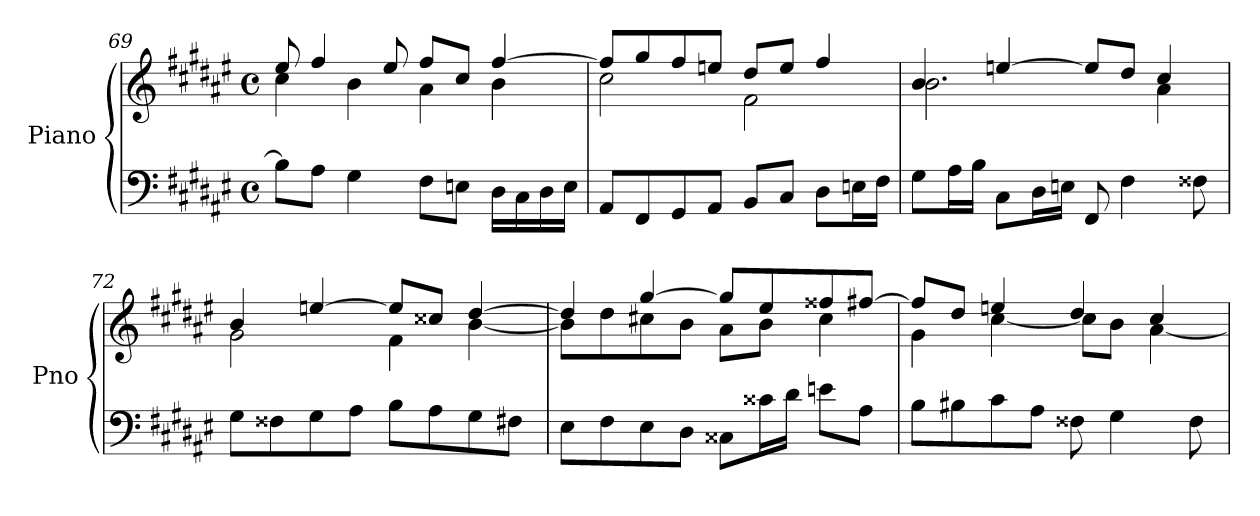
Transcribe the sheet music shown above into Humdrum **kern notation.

**kern	**kern
*part1	*part1
*staff2	*staff1
*I"Piano	*
*I'Pno	*
*clefF4	*clefG2
*k[f#c#g#d#a#e#]	*k[f#c#g#d#a#e#]
*M4/4	*M4/4
*met(c)	*met(c)
=69	=69
*	*^
8B\L]	8ee#/	4cc#\
8A#\J	4ff#/	.
4G#\	.	4b\
.	8ee#/	.
8F#\L	8ff#/L	4a#\
8En\J	8cc#/J	.
16D#\LL	[4ff#/	4b\
16C#\	.	.
16D#\	.	.
16E\JJ	.	.
=70	=70	=70
8AA#/L	8ff#/L]	2cc#\
8FF#/	8gg#/	.
8GG#/	8ff#/	.
8AA#/J	8een/J	.
8BB/L	8dd#/L	2f#\
8C#/J	8ee/J	.
8D#\L	4ff#/	.
16En\L	.	.
16F#\JJ	.	.
=71	=71	=71
8G#\L	4b/	2.b\
16A#\L	.	.
16B\JJ	.	.
8C#\L	[4een/	.
16D#\L	.	.
16En\JJ	.	.
8FF#/	8ee/L]	.
4F#\	8dd#/J	.
.	4cc#/	4a#\
8F##X\	.	.
=72	=72	=72
8G#\L	4b/	2g#\
8F##X\	.	.
8G#\	[4een/	.
8A#\J	.	.
8B\L	8ee/L]	4f#\
8A#\	8cc##X/J	.
8G#\	[4dd#/	[4b\
8F#X\J	.	.
=73	=73	=73
8E#\L	4dd#/]	8b\L]
8F#\	.	8dd#\
8E#\	[4gg#/	8cc#X\
8D#\J	.	8b\J
8C##X\L	8gg#/L]	8a#\L
16c##X\L	8ee#/	8b\J
16d#\JJ	.	.
8en\L	8ff##X/	4cc#\
8A#\J	[8ff#X/J	.
=74	=74	=74
8B\L	8ff#/L]	4g#\
8B#X\	8dd#/J	.
8c#\	4een/	[4cc#\
8A#\J	.	.
8F##X\	4dd#/	8cc#\L]
4G#\	.	8b\J
.	4cc#/	[4a#\
8F##\	.	.
*	*v	*v
=	=
*-	*-
